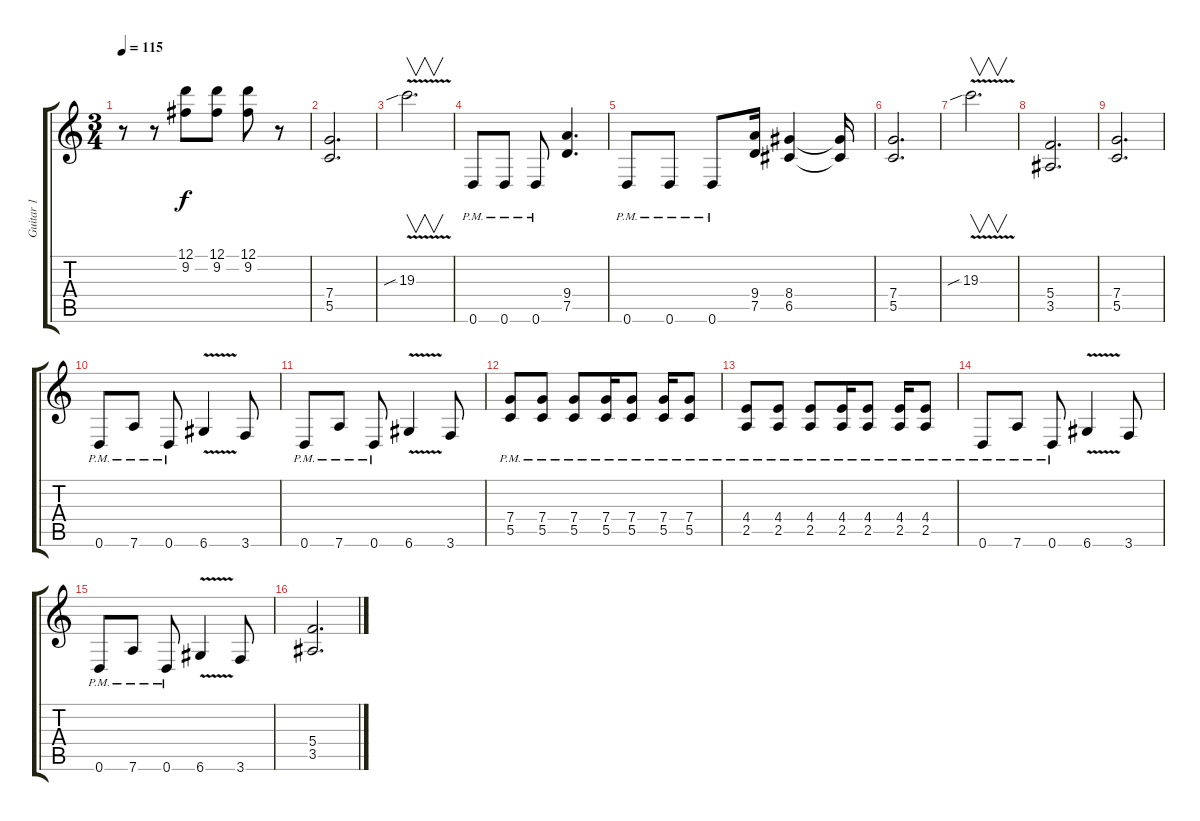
\track ("Guitar 1" "Guitar 1") {instrument distortionguitar}
\staff {score tabs}
\tuning (D4 A3 F3 C3 G2 D2) {hide}
\ts (3 4)
\tempo 115
\clef g2
\ks c
r.8{dy f} r.8 (12.1 9.2).8 (12.1 9.2).8 (12.1 9.2).8 r.8 |
(7.4 5.5).2{d} |
19.3{v sib}.2{v d} |
0.6{pm}.8 0.6{pm}.8 0.6{pm}.8 (9.4 7.5).4{d} |
0.6{pm}.8 0.6{pm}.8 0.6{pm}.8 (9.4 7.5).16 (8.4 6.5).4 (8.4{t} 6.5{t}).16 |
(7.4 5.5).2{d} |
19.3{v sib}.2{v d} |
(5.4 3.5).2{d} |
(7.4 5.5).2{d} |
0.6{pm}.8 7.6{pm}.8 0.6{pm}.8 6.6{v}.4 3.6.8 |
0.6{pm}.8 7.6{pm}.8 0.6{pm}.8 6.6{v}.4 3.6.8 |
(7.4{pm} 5.5{pm}).8 (7.4{pm} 5.5{pm}).8 (7.4{pm} 5.5{pm}).8 (7.4{pm} 5.5{pm}).16 (7.4{pm} 5.5{pm}).8 (7.4{pm} 5.5{pm}).16 (7.4{pm} 5.5{pm}).8 |
(4.4{pm} 2.5{pm}).8 (4.4{pm} 2.5{pm}).8 (4.4{pm} 2.5{pm}).8 (4.4{pm} 2.5{pm}).16 (4.4{pm} 2.5{pm}).8 (4.4{pm} 2.5{pm}).16 (4.4{pm} 2.5{pm}).8 |
0.6{pm}.8 7.6{pm}.8 0.6{pm}.8 6.6{v}.4 3.6.8 |
0.6{pm}.8 7.6{pm}.8 0.6{pm}.8 6.6{v}.4 3.6.8 |
(5.4 3.5).2{d}
